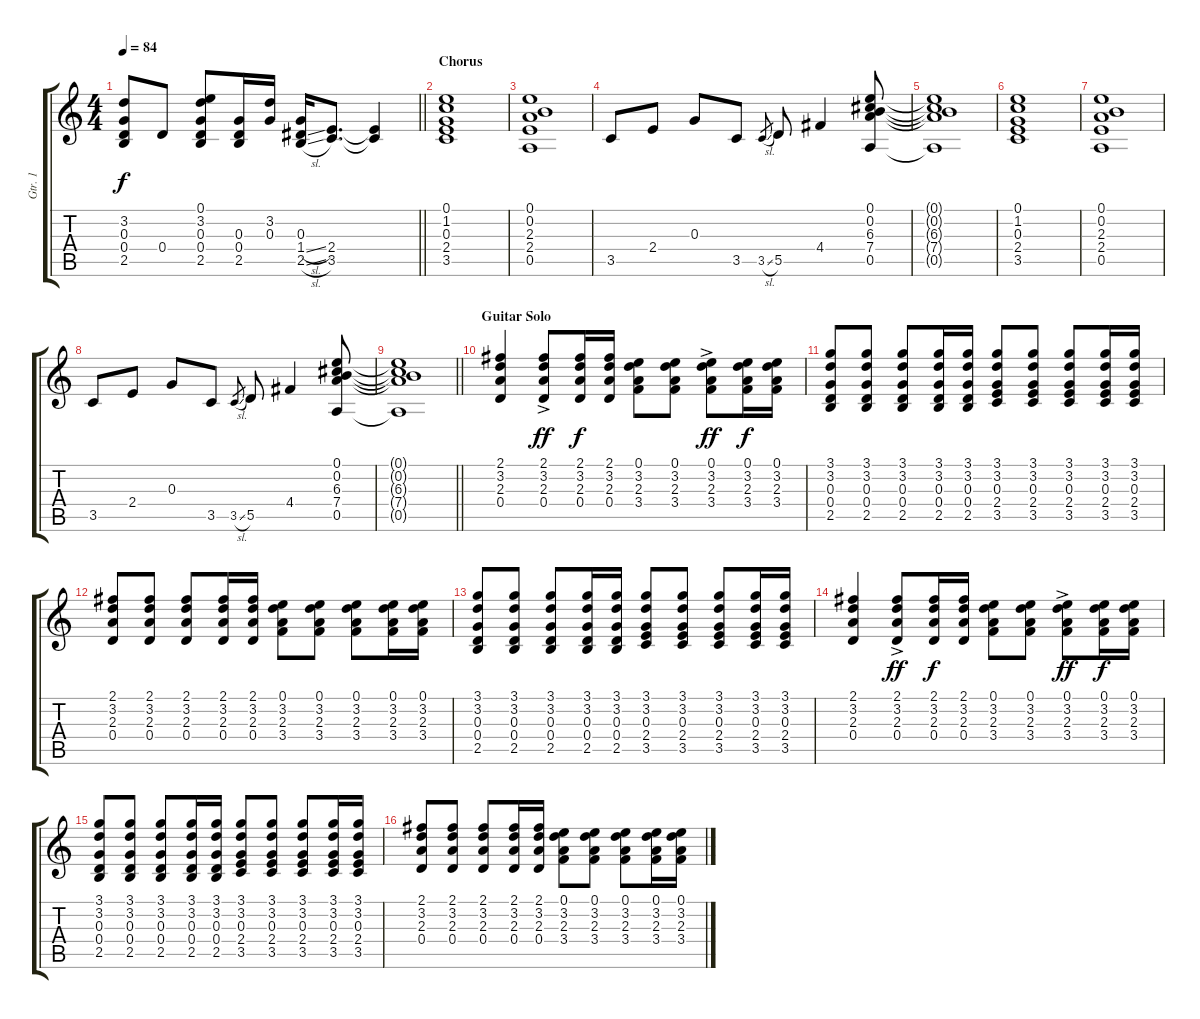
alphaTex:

\track ("Gtr. 1" "Gtr. 1") {instrument acousticguitarsteel}
\staff {score tabs}
\tuning (E4 B3 G3 D3 A2 E2) {hide}
\ts (4 4)
\tempo 84
\clef g2
\barLineRight lightlight
\ks c
(3.2 0.3 0.4 2.5).8{dy f} 0.4.8 (0.1 3.2 0.3 0.4 2.5).8 (0.3 0.4 2.5).16 (3.2 0.3).16 (0.3 1.4{sl} 2.5{sl}).16 (2.4 3.5).8{d} (2.4{t} 3.5{t}).4 |
\section ("" "Chorus")
(0.1 1.2 0.3 2.4 3.5).1 |
(0.1 0.2 2.3 2.4 0.5).1 |
3.5.8 2.4.8 0.3.8 3.5.8 3.5{sl}.8{gr} 5.5.8 4.4.4 (0.1 0.2 6.3 7.4 0.5).8 |
(0.1{t} 0.2{t} 6.3{t} 7.4{t} 0.5{t}).1 |
(0.1 1.2 0.3 2.4 3.5).1 |
(0.1 0.2 2.3 2.4 0.5).1 |
3.5.8 2.4.8 0.3.8 3.5.8 3.5{sl}.8{gr} 5.5.8 4.4.4 (0.1 0.2 6.3 7.4 0.5).8 |
\barLineRight lightlight
(0.1{t} 0.2{t} 6.3{t} 7.4{t} 0.5{t}).1 |
\section ("" "Guitar Solo")
(2.1 3.2 2.3 0.4).4 (2.1{ac} 3.2{ac} 2.3{ac} 0.4{ac}).8{dy ff} (2.1 3.2 2.3 0.4).16{dy f} (2.1 3.2 2.3 0.4).16 (0.1 3.2 2.3 3.4).8 (0.1 3.2 2.3 3.4).8 (0.1{ac} 3.2{ac} 2.3{ac} 3.4{ac}).8{dy ff} (0.1 3.2 2.3 3.4).16{dy f} (0.1 3.2 2.3 3.4).16 |
(3.1 3.2 0.3 0.4 2.5).8 (3.1 3.2 0.3 0.4 2.5).8 (3.1 3.2 0.3 0.4 2.5).8 (3.1 3.2 0.3 0.4 2.5).16 (3.1 3.2 0.3 0.4 2.5).16 (3.1 3.2 0.3 2.4 3.5).8 (3.1 3.2 0.3 2.4 3.5).8 (3.1 3.2 0.3 2.4 3.5).8 (3.1 3.2 0.3 2.4 3.5).16 (3.1 3.2 0.3 2.4 3.5).16 |
(2.1 3.2 2.3 0.4).8 (2.1 3.2 2.3 0.4).8 (2.1 3.2 2.3 0.4).8 (2.1 3.2 2.3 0.4).16 (2.1 3.2 2.3 0.4).16 (0.1 3.2 2.3 3.4).8 (0.1 3.2 2.3 3.4).8 (0.1 3.2 2.3 3.4).8 (0.1 3.2 2.3 3.4).16 (0.1 3.2 2.3 3.4).16 |
(3.1 3.2 0.3 0.4 2.5).8 (3.1 3.2 0.3 0.4 2.5).8 (3.1 3.2 0.3 0.4 2.5).8 (3.1 3.2 0.3 0.4 2.5).16 (3.1 3.2 0.3 0.4 2.5).16 (3.1 3.2 0.3 2.4 3.5).8 (3.1 3.2 0.3 2.4 3.5).8 (3.1 3.2 0.3 2.4 3.5).8 (3.1 3.2 0.3 2.4 3.5).16 (3.1 3.2 0.3 2.4 3.5).16 |
(2.1 3.2 2.3 0.4).4 (2.1{ac} 3.2{ac} 2.3{ac} 0.4{ac}).8{dy ff} (2.1 3.2 2.3 0.4).16{dy f} (2.1 3.2 2.3 0.4).16 (0.1 3.2 2.3 3.4).8 (0.1 3.2 2.3 3.4).8 (0.1{ac} 3.2{ac} 2.3{ac} 3.4{ac}).8{dy ff} (0.1 3.2 2.3 3.4).16{dy f} (0.1 3.2 2.3 3.4).16 |
(3.1 3.2 0.3 0.4 2.5).8 (3.1 3.2 0.3 0.4 2.5).8 (3.1 3.2 0.3 0.4 2.5).8 (3.1 3.2 0.3 0.4 2.5).16 (3.1 3.2 0.3 0.4 2.5).16 (3.1 3.2 0.3 2.4 3.5).8 (3.1 3.2 0.3 2.4 3.5).8 (3.1 3.2 0.3 2.4 3.5).8 (3.1 3.2 0.3 2.4 3.5).16 (3.1 3.2 0.3 2.4 3.5).16 |
(2.1 3.2 2.3 0.4).8 (2.1 3.2 2.3 0.4).8 (2.1 3.2 2.3 0.4).8 (2.1 3.2 2.3 0.4).16 (2.1 3.2 2.3 0.4).16 (0.1 3.2 2.3 3.4).8 (0.1 3.2 2.3 3.4).8 (0.1 3.2 2.3 3.4).8 (0.1 3.2 2.3 3.4).16 (0.1 3.2 2.3 3.4).16
